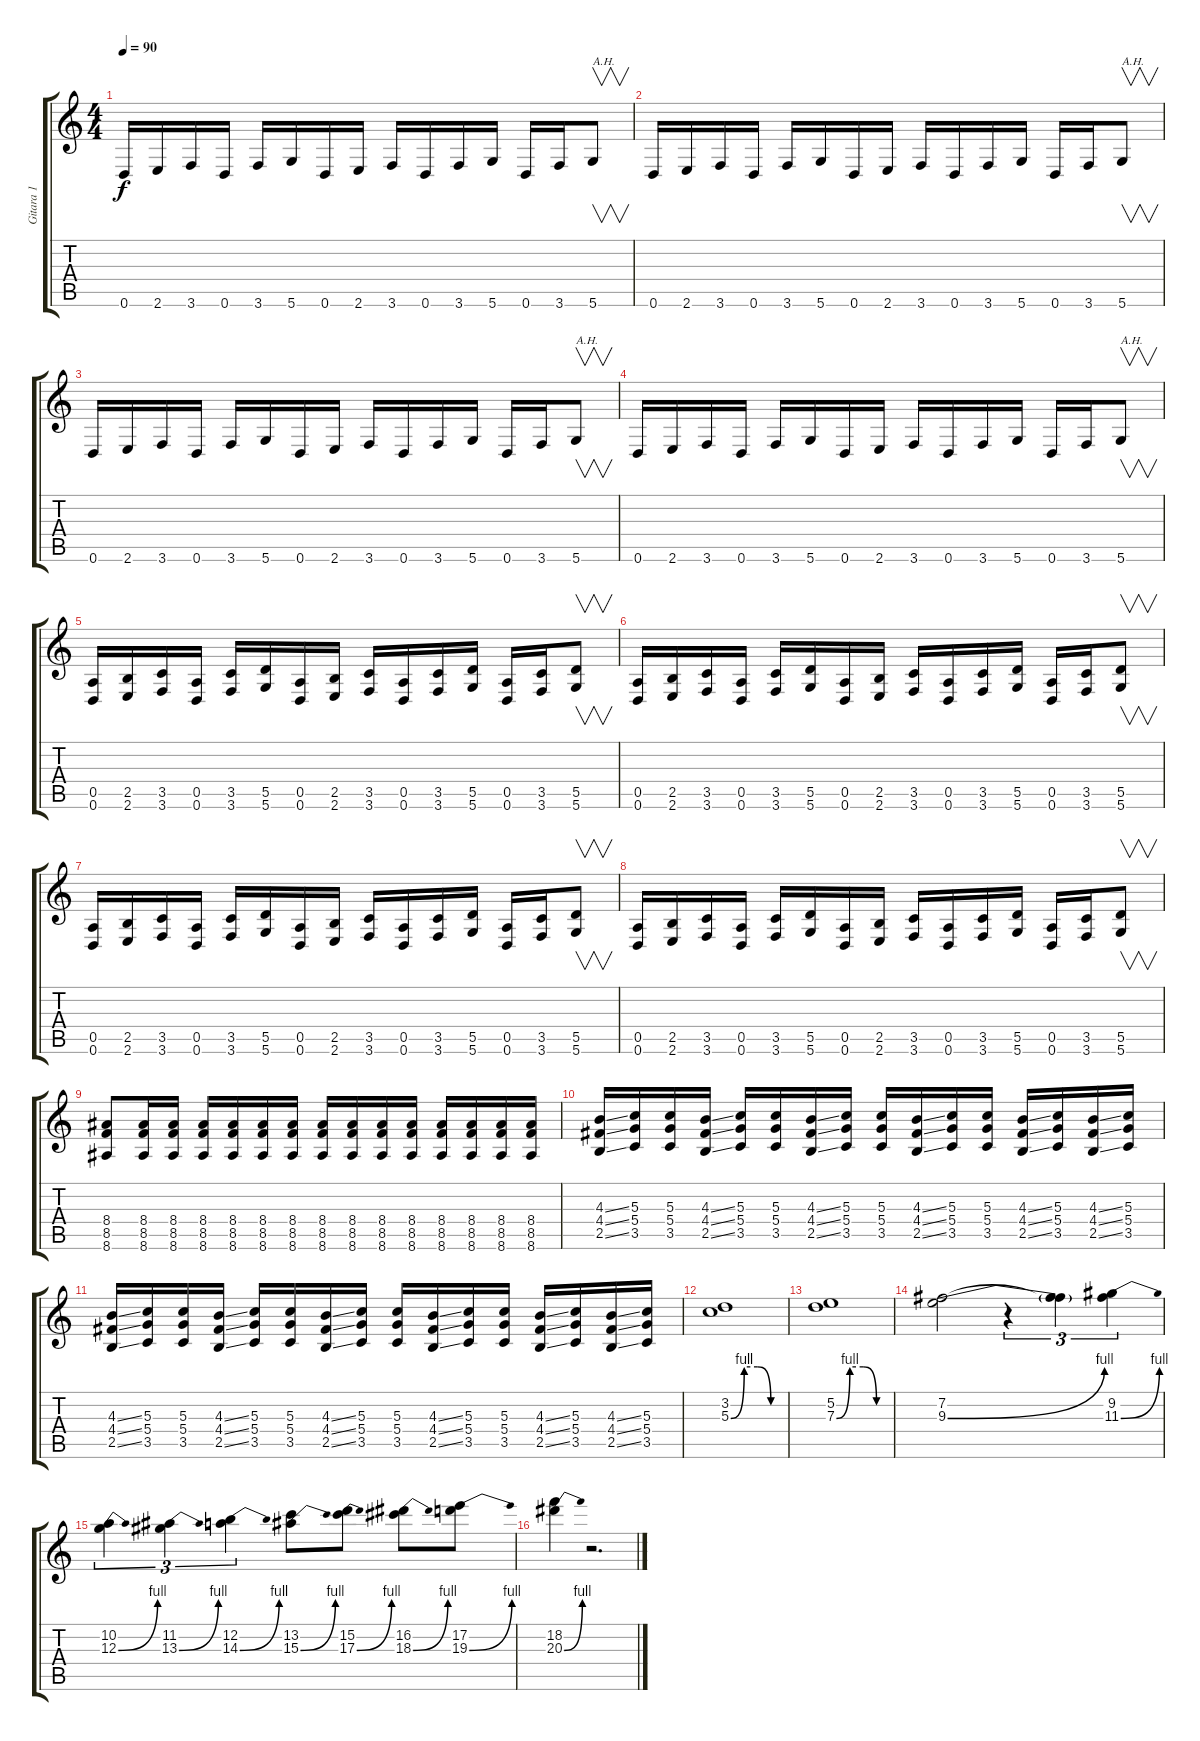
\track ("Gitara 1" "Gitara 1") {instrument distortionguitar}
\staff {score tabs}
\tuning (E4 B3 G3 D3 A2 D2) {hide}
\ts (4 4)
\tempo 90
\clef g2
\ks c
0.6.16{txt " " dy f} 2.6.16 3.6.16 0.6.16 3.6.16 5.6.16 0.6.16 2.6.16 3.6.16 0.6.16 3.6.16 5.6.16 0.6.16 3.6.16 5.6.8{v txt "A.H."} |
0.6.16{txt " "} 2.6.16 3.6.16 0.6.16 3.6.16 5.6.16 0.6.16 2.6.16 3.6.16 0.6.16 3.6.16 5.6.16 0.6.16 3.6.16 5.6.8{v txt "A.H."} |
0.6.16{txt " "} 2.6.16 3.6.16 0.6.16 3.6.16 5.6.16 0.6.16 2.6.16 3.6.16 0.6.16 3.6.16 5.6.16 0.6.16 3.6.16 5.6.8{v txt "A.H."} |
0.6.16{txt " "} 2.6.16 3.6.16 0.6.16 3.6.16 5.6.16 0.6.16 2.6.16 3.6.16 0.6.16 3.6.16 5.6.16 0.6.16 3.6.16 5.6.8{v txt "A.H."} |
(0.5 0.6).16{txt " "} (2.5 2.6).16 (3.5 3.6).16 (0.5 0.6).16 (3.5 3.6).16 (5.5 5.6).16 (0.5 0.6).16 (2.5 2.6).16 (3.5 3.6).16 (0.5 0.6).16 (3.5 3.6).16 (5.5 5.6).16 (0.5 0.6).16 (3.5 3.6).16 (5.5 5.6).8{v} |
(0.5 0.6).16 (2.5 2.6).16 (3.5 3.6).16 (0.5 0.6).16 (3.5 3.6).16 (5.5 5.6).16 (0.5 0.6).16 (2.5 2.6).16 (3.5 3.6).16 (0.5 0.6).16 (3.5 3.6).16 (5.5 5.6).16 (0.5 0.6).16 (3.5 3.6).16 (5.5 5.6).8{v} |
(0.5 0.6).16 (2.5 2.6).16 (3.5 3.6).16 (0.5 0.6).16 (3.5 3.6).16 (5.5 5.6).16 (0.5 0.6).16 (2.5 2.6).16 (3.5 3.6).16 (0.5 0.6).16 (3.5 3.6).16 (5.5 5.6).16 (0.5 0.6).16 (3.5 3.6).16 (5.5 5.6).8{v} |
(0.5 0.6).16 (2.5 2.6).16 (3.5 3.6).16 (0.5 0.6).16 (3.5 3.6).16 (5.5 5.6).16 (0.5 0.6).16 (2.5 2.6).16 (3.5 3.6).16 (0.5 0.6).16 (3.5 3.6).16 (5.5 5.6).16 (0.5 0.6).16 (3.5 3.6).16 (5.5 5.6).8{v} |
(8.4 8.5 8.6).8 (8.4 8.5 8.6).16 (8.4 8.5 8.6).16 (8.4 8.5 8.6).16 (8.4 8.5 8.6).16 (8.4 8.5 8.6).16 (8.4 8.5 8.6).16 (8.4 8.5 8.6).16 (8.4 8.5 8.6).16 (8.4 8.5 8.6).16 (8.4 8.5 8.6).16 (8.4 8.5 8.6).16 (8.4 8.5 8.6).16 (8.4 8.5 8.6).16 (8.4 8.5 8.6).16 |
(4.3{ss} 4.4{ss} 2.5{ss}).16 (5.3 5.4 3.5).16 (5.3 5.4 3.5).16 (4.3{ss} 4.4{ss} 2.5{ss}).16 (5.3 5.4 3.5).16 (5.3 5.4 3.5).16 (4.3{ss} 4.4{ss} 2.5{ss}).16 (5.3 5.4 3.5).16 (5.3 5.4 3.5).16 (4.3{ss} 4.4{ss} 2.5{ss}).16 (5.3 5.4 3.5).16 (5.3 5.4 3.5).16 (4.3{ss} 4.4{ss} 2.5{ss}).16 (5.3 5.4 3.5).16 (4.3{ss} 4.4{ss} 2.5{ss}).16 (5.3 5.4 3.5).16 |
(4.3{ss} 4.4{ss} 2.5{ss}).16 (5.3 5.4 3.5).16 (5.3 5.4 3.5).16 (4.3{ss} 4.4{ss} 2.5{ss}).16 (5.3 5.4 3.5).16 (5.3 5.4 3.5).16 (4.3{ss} 4.4{ss} 2.5{ss}).16 (5.3 5.4 3.5).16 (5.3 5.4 3.5).16 (4.3{ss} 4.4{ss} 2.5{ss}).16 (5.3 5.4 3.5).16 (5.3 5.4 3.5).16 (4.3{ss} 4.4{ss} 2.5{ss}).16 (5.3 5.4 3.5).16 (4.3{ss} 4.4{ss} 2.5{ss}).16 (5.3 5.4 3.5).16 |
(3.2 5.3{be (custom 0 0 15 4 30 4 45 0 60 0)}).1 |
(5.2 7.3{be (custom 0 0 15 4 30 4 45 0 60 0)}).1 |
(7.2 9.3{be (bend 0 0 60 4)}).2 r.4{tu (3 2)} (7.2{t} 9.3{t}).4{tu (3 2)} (9.2 11.3{be (bend 0 0 60 4)}).4{tu (3 2)} |
(10.2 12.3{be (bend 0 0 60 4)}).4{tu (3 2)} (11.2 13.3{be (bend 0 0 60 4)}).4{tu (3 2)} (12.2 14.3{be (bend 0 0 60 4)}).4{tu (3 2)} (13.2 15.3{be (bend 0 0 60 4)}).8 (15.2 17.3{be (bend 0 0 60 4)}).8 (16.2 18.3{be (bend 0 0 60 4)}).8 (17.2 19.3{be (bend 0 0 60 4)}).8 |
(18.2 20.3{be (bend 0 0 60 4)}).4{txt " "} r.2{d}
